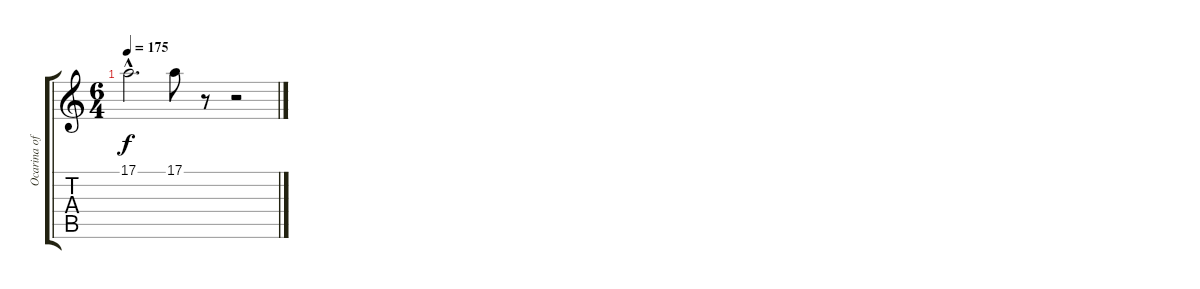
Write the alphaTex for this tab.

\track ("Ocarina of Time :)" "Ocarina of") {instrument ocarina}
\staff {score tabs}
\tuning (E4 B3 G3 D3 A2 E2) {hide}
\ts (6 4)
\tempo 175
\clef g2
\ks c
17.1{hac}.2{d dy f} 17.1.8 r.8 r.2
